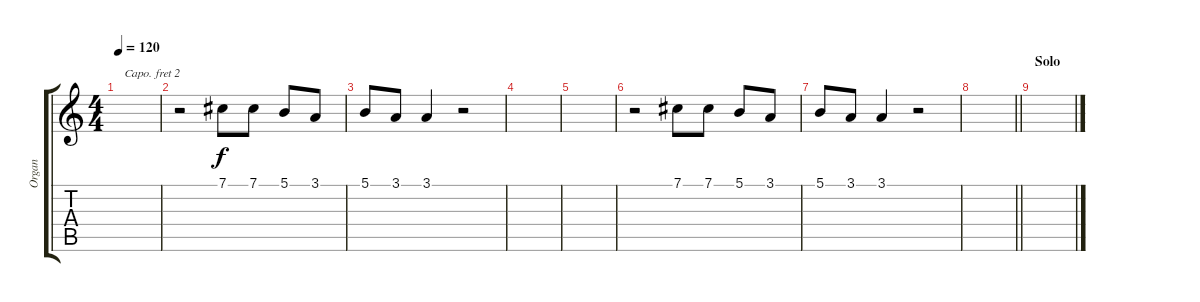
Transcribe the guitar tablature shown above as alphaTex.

\track ("Organ" "Organ") {instrument drawbarorgan}
\staff {score tabs}
\capo 2
\tuning (E4 B3 G3 D3 A2 E2) {hide}
\ts (4 4)
\tempo 120
\clef g2
\ks c
|
r.2 7.1.8 7.1.8 5.1.8 3.1.8 |
5.1.8 3.1.8 3.1.4 r.2 |
|
|
r.2 7.1.8{volume 13 instrument pad8sweep} 7.1.8 5.1.8 3.1.8 |
5.1.8 3.1.8 3.1.4 r.2 |
\barLineRight lightlight
|
\section ("" "Solo")
